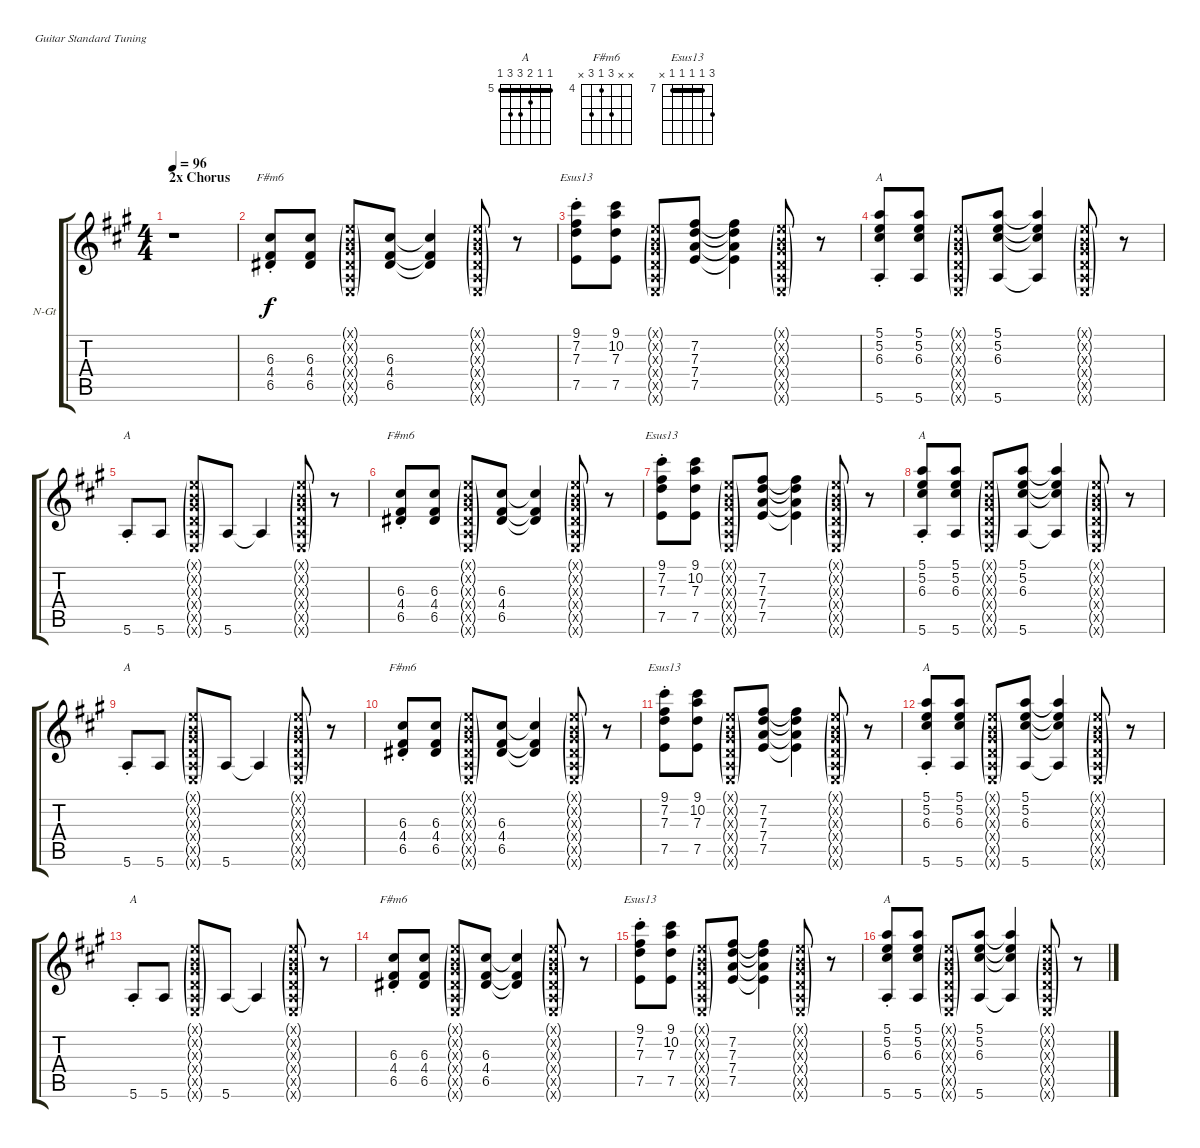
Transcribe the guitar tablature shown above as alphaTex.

\defaultSystemsLayout 4
\bracketExtendMode groupsimilarinstruments
\firstSystemTrackNameOrientation horizontal
\otherSystemsTrackNameOrientation horizontal
\track ("Nylon Guitar" "N-Gt") {instrument acousticguitarnylon}
\staff {score tabs}
\tuning (E4 B3 G3 D3 A2 E2)
\chord ("A" 5 5 6 7 7 5) {firstfret 5 barre (5 5)}
\chord ("F#m6" x x 6 4 6 x) {firstfret 4}
\chord ("Esus13" 9 7 7 7 7 x) {firstfret 7 barre (7 7 7)}
\ts (4 4)
\section ("" "2x Chorus")
\tempo 96
\clef g2
\ks a
r.1{dy f} |
(6.5{st} 6.3{st} 4.4{st}).8{ch "F#m6"} (6.5 6.3 4.4).8 (0.6{g x} 0.5{g x} 1.4{g x} 1.3{g x} 0.2{g x} 0.1{g x}).8 (6.5 6.3 4.4).8 (4.4{t} 6.3{t} 6.5{t}).4 (0.6{g x} 0.5{g x} 1.4{g x} 1.3{g x} 0.2{g x} 0.1{g x}).8 r.8 |
(7.5{st} 7.3{st} 7.2{st} 9.1{st}).8{ch "Esus13"} (7.5 7.3 10.2 9.1).8 (0.6{g x} 0.5{g x} 0.4{g x} 1.3{g x} 0.2{g x} 0.1{g x}).8 (7.5 7.3 7.2 7.4).8 (7.5{t} 7.4{t} 7.3{t} 7.2{t}).4 (0.6{g x} 0.5{g x} 0.4{g x} 1.3{g x} 0.2{g x} 0.1{g x}).8 r.8 |
(5.6{st} 5.1{st} 5.2{st} 6.3{st}).8{ch "A"} (5.6 6.3 5.2 5.1).8 (0.6{g x} 0.5{g x} 0.4{g x} 1.3{g x} 0.2{g x} 0.1{g x}).8 (5.6 5.1 5.2 6.3).8 (5.6{t} 6.3{t} 5.2{t} 5.1{t}).4 (0.6{g x} 0.5{g x} 0.4{g x} 1.3{g x} 0.2{g x} 0.1{g x}).8 r.8 |
5.6{st}.8{ch "A"} 5.6.8 (0.6{g x} 0.5{g x} 0.4{g x} 1.3{g x} 0.2{g x} 0.1{g x}).8 5.6.8 5.6{t}.4 (0.6{g x} 0.5{g x} 0.4{g x} 1.3{g x} 0.2{g x} 0.1{g x}).8 r.8 |
(6.5{st} 6.3{st} 4.4{st}).8{ch "F#m6"} (6.5 6.3 4.4).8 (0.6{g x} 0.5{g x} 1.4{g x} 1.3{g x} 0.2{g x} 0.1{g x}).8 (6.5 6.3 4.4).8 (4.4{t} 6.3{t} 6.5{t}).4 (0.6{g x} 0.5{g x} 1.4{g x} 1.3{g x} 0.2{g x} 0.1{g x}).8 r.8 |
(7.5{st} 7.3{st} 7.2{st} 9.1{st}).8{ch "Esus13"} (7.5 7.3 10.2 9.1).8 (0.6{g x} 0.5{g x} 0.4{g x} 1.3{g x} 0.2{g x} 0.1{g x}).8 (7.5 7.3 7.2 7.4).8 (7.5{t} 7.4{t} 7.3{t} 7.2{t}).4 (0.6{g x} 0.5{g x} 0.4{g x} 1.3{g x} 0.2{g x} 0.1{g x}).8 r.8 |
(5.6{st} 5.1{st} 5.2{st} 6.3{st}).8{ch "A"} (5.6 6.3 5.2 5.1).8 (0.6{g x} 0.5{g x} 0.4{g x} 1.3{g x} 0.2{g x} 0.1{g x}).8 (5.6 5.1 5.2 6.3).8 (5.6{t} 6.3{t} 5.2{t} 5.1{t}).4 (0.6{g x} 0.5{g x} 0.4{g x} 1.3{g x} 0.2{g x} 0.1{g x}).8 r.8 |
5.6{st}.8{ch "A"} 5.6.8 (0.6{g x} 0.5{g x} 0.4{g x} 1.3{g x} 0.2{g x} 0.1{g x}).8 5.6.8 5.6{t}.4 (0.6{g x} 0.5{g x} 0.4{g x} 1.3{g x} 0.2{g x} 0.1{g x}).8 r.8 |
(6.5{st} 6.3{st} 4.4{st}).8{ch "F#m6"} (6.5 6.3 4.4).8 (0.6{g x} 0.5{g x} 1.4{g x} 1.3{g x} 0.2{g x} 0.1{g x}).8 (6.5 6.3 4.4).8 (4.4{t} 6.3{t} 6.5{t}).4 (0.6{g x} 0.5{g x} 1.4{g x} 1.3{g x} 0.2{g x} 0.1{g x}).8 r.8 |
(7.5{st} 7.3{st} 7.2{st} 9.1{st}).8{ch "Esus13"} (7.5 7.3 10.2 9.1).8 (0.6{g x} 0.5{g x} 0.4{g x} 1.3{g x} 0.2{g x} 0.1{g x}).8 (7.5 7.3 7.2 7.4).8 (7.5{t} 7.4{t} 7.3{t} 7.2{t}).4 (0.6{g x} 0.5{g x} 0.4{g x} 1.3{g x} 0.2{g x} 0.1{g x}).8 r.8 |
(5.6{st} 5.1{st} 5.2{st} 6.3{st}).8{ch "A"} (5.6 6.3 5.2 5.1).8 (0.6{g x} 0.5{g x} 0.4{g x} 1.3{g x} 0.2{g x} 0.1{g x}).8 (5.6 5.1 5.2 6.3).8 (5.6{t} 6.3{t} 5.2{t} 5.1{t}).4 (0.6{g x} 0.5{g x} 0.4{g x} 1.3{g x} 0.2{g x} 0.1{g x}).8 r.8 |
5.6{st}.8{ch "A"} 5.6.8 (0.6{g x} 0.5{g x} 0.4{g x} 1.3{g x} 0.2{g x} 0.1{g x}).8 5.6.8 5.6{t}.4 (0.6{g x} 0.5{g x} 0.4{g x} 1.3{g x} 0.2{g x} 0.1{g x}).8 r.8 |
(6.5{st} 6.3{st} 4.4{st}).8{ch "F#m6"} (6.5 6.3 4.4).8 (0.6{g x} 0.5{g x} 1.4{g x} 1.3{g x} 0.2{g x} 0.1{g x}).8 (6.5 6.3 4.4).8 (4.4{t} 6.3{t} 6.5{t}).4 (0.6{g x} 0.5{g x} 1.4{g x} 1.3{g x} 0.2{g x} 0.1{g x}).8 r.8 |
(7.5{st} 7.3{st} 7.2{st} 9.1{st}).8{ch "Esus13"} (7.5 7.3 10.2 9.1).8 (0.6{g x} 0.5{g x} 0.4{g x} 1.3{g x} 0.2{g x} 0.1{g x}).8 (7.5 7.3 7.2 7.4).8 (7.5{t} 7.4{t} 7.3{t} 7.2{t}).4 (0.6{g x} 0.5{g x} 0.4{g x} 1.3{g x} 0.2{g x} 0.1{g x}).8 r.8 |
(5.6{st} 5.1{st} 5.2{st} 6.3{st}).8{ch "A"} (5.6 6.3 5.2 5.1).8 (0.6{g x} 0.5{g x} 0.4{g x} 1.3{g x} 0.2{g x} 0.1{g x}).8 (5.6 5.1 5.2 6.3).8 (5.6{t} 6.3{t} 5.2{t} 5.1{t}).4 (0.6{g x} 0.5{g x} 0.4{g x} 1.3{g x} 0.2{g x} 0.1{g x}).8 r.8
